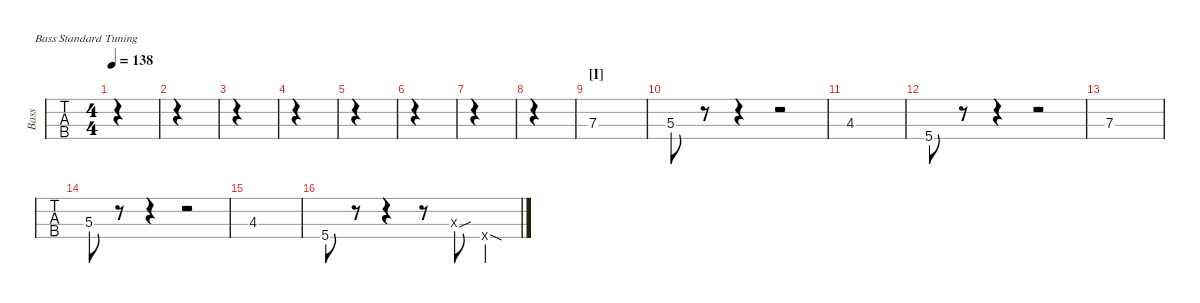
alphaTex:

\defaultSystemsLayout 4
\hideDynamics
\bracketExtendMode nobrackets
\track ("Bass" "Bass") {defaultSystemsLayout 4 instrument electricbassfinger}
\staff {tabs}
\tuning (G2 D2 A1 E1)
\ts (4 4)
\tempo 138
\clef f4
\ks c
|
|
|
|
|
|
|
|
\section ("I" "")
7.3.1 |
5.3.8 r.8 r.4 r.2 |
4.3{acc #}.1 |
5.4.8 r.8 r.4 r.2 |
7.3.1 |
5.3.8 r.8 r.4 r.2 |
4.3{acc #}.1 |
5.4.8 r.8 r.4 r.8 0.3{sou x}.8 0.4{sod x}.4
